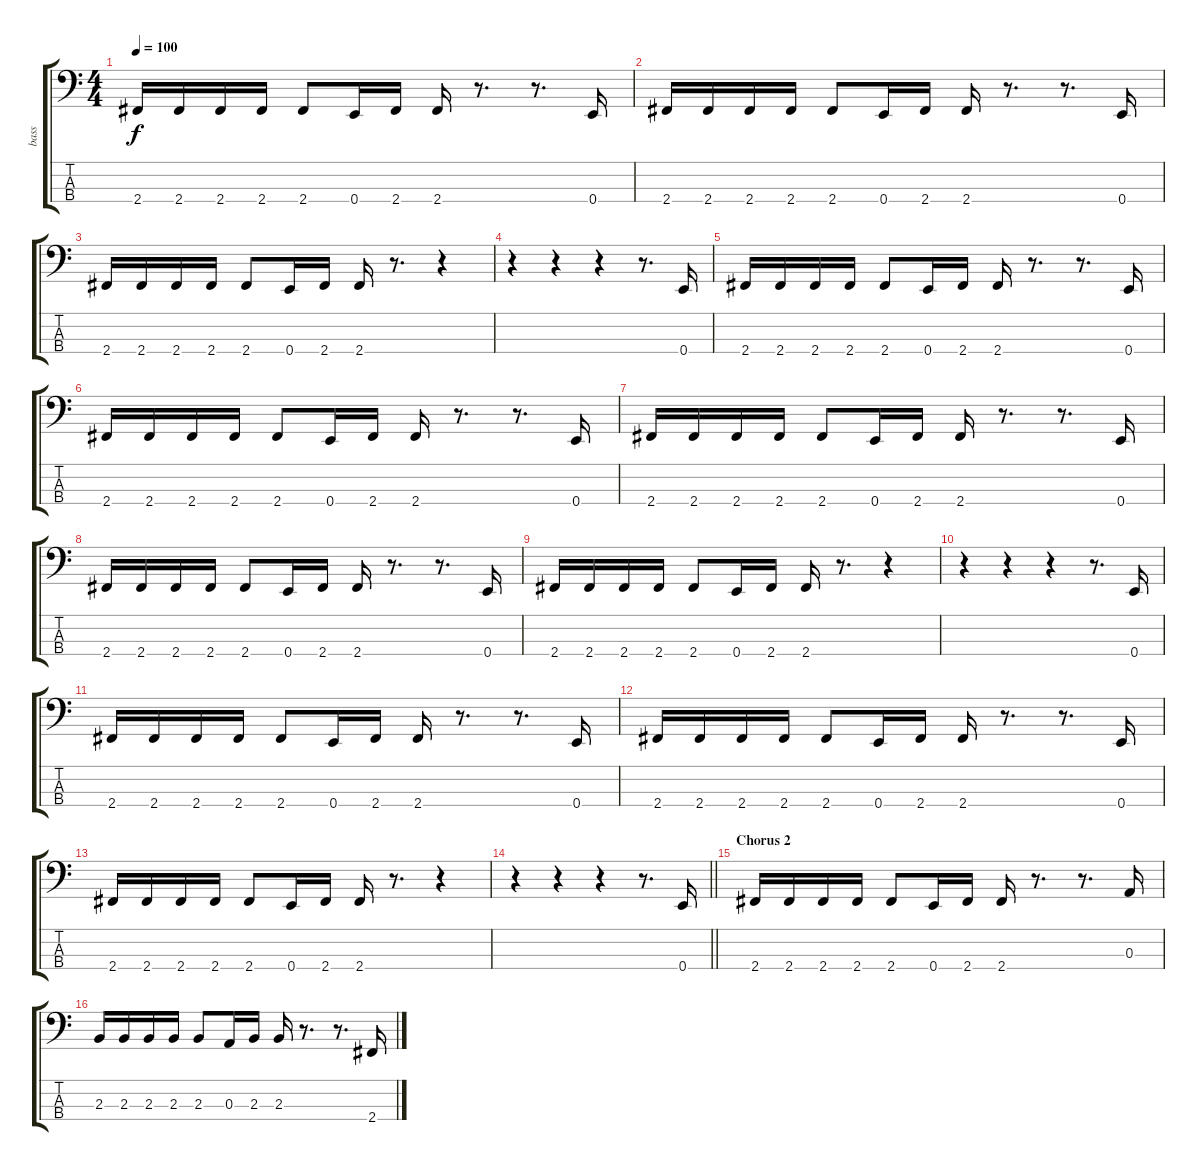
\track ("bass" "bass") {instrument electricbassfinger}
\staff {score tabs}
\tuning (G2 D2 A1 E1) {hide}
\ts (4 4)
\tempo 100
\clef f4
\ks c
2.4.16{dy f} 2.4.16 2.4.16 2.4.16 2.4.8 0.4.16 2.4.16 2.4.16 r.8{d} r.8{d} 0.4.16 |
2.4.16 2.4.16 2.4.16 2.4.16 2.4.8 0.4.16 2.4.16 2.4.16 r.8{d} r.8{d} 0.4.16 |
2.4.16 2.4.16 2.4.16 2.4.16 2.4.8 0.4.16 2.4.16 2.4.16 r.8{d} r.4 |
r.4 r.4 r.4 r.8{d} 0.4.16 |
2.4.16 2.4.16 2.4.16 2.4.16 2.4.8 0.4.16 2.4.16 2.4.16 r.8{d} r.8{d} 0.4.16 |
2.4.16 2.4.16 2.4.16 2.4.16 2.4.8 0.4.16 2.4.16 2.4.16 r.8{d} r.8{d} 0.4.16 |
2.4.16 2.4.16 2.4.16 2.4.16 2.4.8 0.4.16 2.4.16 2.4.16 r.8{d} r.8{d} 0.4.16 |
2.4.16 2.4.16 2.4.16 2.4.16 2.4.8 0.4.16 2.4.16 2.4.16 r.8{d} r.8{d} 0.4.16 |
2.4.16 2.4.16 2.4.16 2.4.16 2.4.8 0.4.16 2.4.16 2.4.16 r.8{d} r.4 |
r.4 r.4 r.4 r.8{d} 0.4.16 |
2.4.16 2.4.16 2.4.16 2.4.16 2.4.8 0.4.16 2.4.16 2.4.16 r.8{d} r.8{d} 0.4.16 |
2.4.16 2.4.16 2.4.16 2.4.16 2.4.8 0.4.16 2.4.16 2.4.16 r.8{d} r.8{d} 0.4.16 |
2.4.16 2.4.16 2.4.16 2.4.16 2.4.8 0.4.16 2.4.16 2.4.16 r.8{d} r.4 |
\barLineRight lightlight
r.4 r.4 r.4 r.8{d} 0.4.16 |
\section ("" "Chorus 2")
2.4.16 2.4.16 2.4.16 2.4.16 2.4.8 0.4.16 2.4.16 2.4.16 r.8{d} r.8{d} 0.3.16 |
2.3.16 2.3.16 2.3.16 2.3.16 2.3.8 0.3.16 2.3.16 2.3.16 r.8{d} r.8{d} 2.4.16
